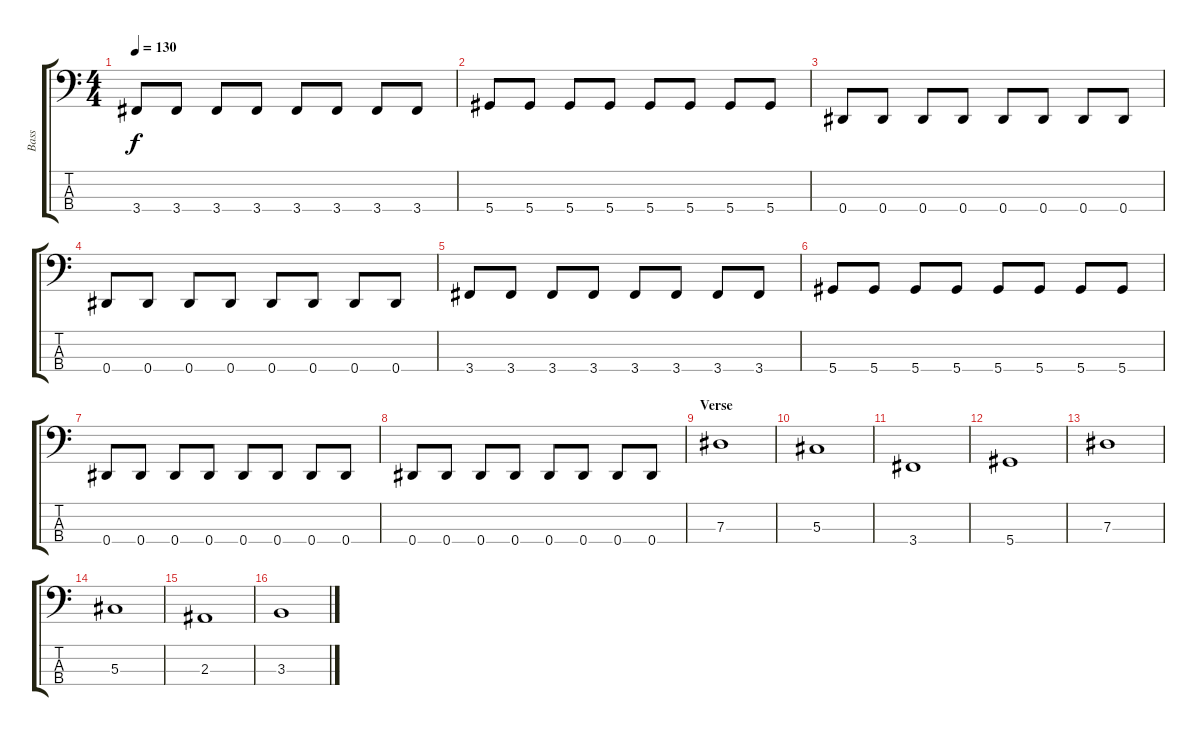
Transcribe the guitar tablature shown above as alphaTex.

\track ("Bass" "Bass") {instrument electricbassfinger}
\staff {score tabs}
\tuning (Gb2 Db2 Ab1 Eb1) {hide}
\ts (4 4)
\tempo 130
\clef f4
\ks c
3.4.8{dy f} 3.4.8 3.4.8 3.4.8 3.4.8 3.4.8 3.4.8 3.4.8 |
5.4.8 5.4.8 5.4.8 5.4.8 5.4.8 5.4.8 5.4.8 5.4.8 |
0.4.8 0.4.8 0.4.8 0.4.8 0.4.8 0.4.8 0.4.8 0.4.8 |
0.4.8 0.4.8 0.4.8 0.4.8 0.4.8 0.4.8 0.4.8 0.4.8 |
3.4.8 3.4.8 3.4.8 3.4.8 3.4.8 3.4.8 3.4.8 3.4.8 |
5.4.8 5.4.8 5.4.8 5.4.8 5.4.8 5.4.8 5.4.8 5.4.8 |
0.4.8 0.4.8 0.4.8 0.4.8 0.4.8 0.4.8 0.4.8 0.4.8 |
0.4.8 0.4.8 0.4.8 0.4.8 0.4.8 0.4.8 0.4.8 0.4.8 |
\section ("" "Verse")
7.3.1 |
5.3.1 |
3.4.1 |
5.4.1 |
7.3.1 |
5.3.1 |
2.3.1 |
3.3.1
